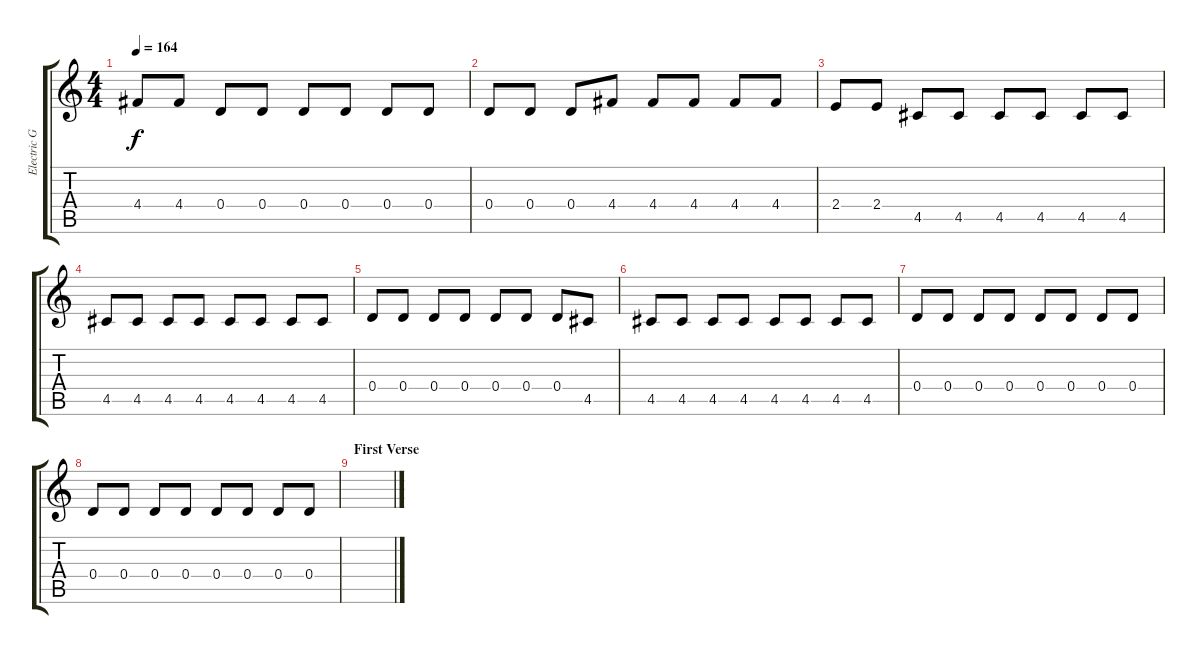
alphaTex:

\track ("Electric Guitar" "Electric G") {instrument distortionguitar}
\staff {score tabs}
\tuning (E4 B3 G3 D3 A2 D2) {hide}
\ts (4 4)
\tempo 164
\clef g2
\ks c
4.4.8{dy f instrument electricguitarmuted} 4.4.8 0.4.8 0.4.8 0.4.8 0.4.8 0.4.8 0.4.8 |
0.4.8 0.4.8 0.4.8 4.4.8 4.4.8 4.4.8 4.4.8 4.4.8 |
2.4.8 2.4.8 4.5.8 4.5.8 4.5.8 4.5.8 4.5.8 4.5.8 |
4.5.8 4.5.8 4.5.8 4.5.8 4.5.8 4.5.8 4.5.8 4.5.8 |
0.4.8 0.4.8 0.4.8 0.4.8 0.4.8 0.4.8 0.4.8 4.5.8 |
4.5.8 4.5.8 4.5.8 4.5.8 4.5.8 4.5.8 4.5.8 4.5.8 |
0.4.8 0.4.8 0.4.8 0.4.8 0.4.8 0.4.8 0.4.8 0.4.8 |
0.4.8 0.4.8 0.4.8 0.4.8 0.4.8 0.4.8 0.4.8 0.4.8 |
\section ("" "First Verse")
